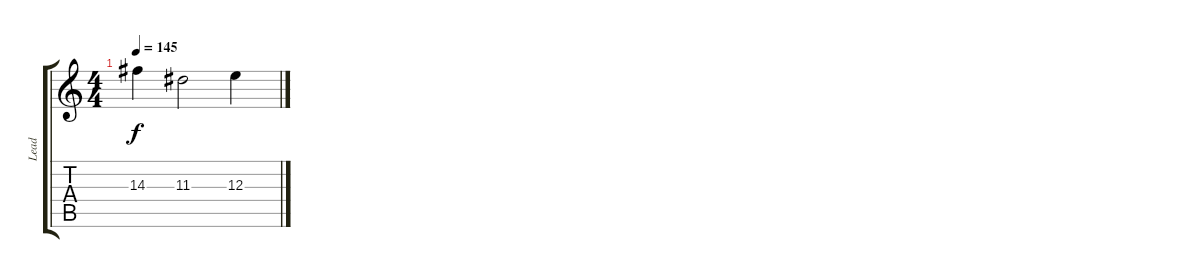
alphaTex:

\track ("Lead" "Lead") {instrument distortionguitar}
\staff {score tabs}
\tuning (Db4 Ab3 E3 B2 Gb2 B1) {hide}
\ts (4 4)
\tempo 145
\clef g2
\ks c
14.3{t}.4{dy f} 11.3.2 12.3.4
